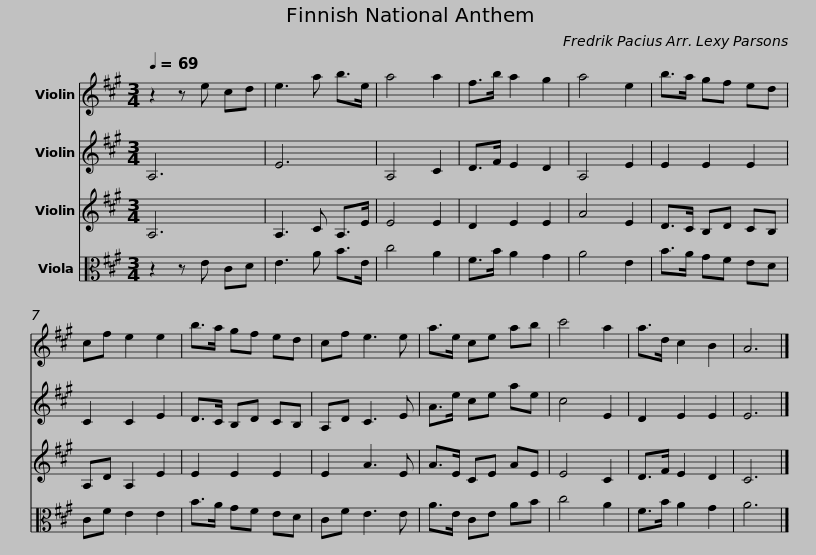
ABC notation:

X:1
%%score 1 2 3 4
L:1/8
Q:1/4=69
M:3/4
I:linebreak $
K:A
V:1 treble
V:2 treble
V:3 treble
V:4 alto
V:1
 z2 z e cd | e3 a b>e | a4 a2 | f>b a2 g2 | a4 e2 | %5
 b>a gf ed | cf e2 e2 | b>a gf ed |$ cf e3 e | a>e ce ab | %10
 c'4 a2 | a>d c2 B2 | A6 |] %13
V:2
 A,6 | E6 | A,4 C2 | D>F E2 D2 | A,4 E2 | %5
 E2 E2 E2 | C2 C2 E2 | D>C B,D CB, |$ A,D C3 E | A>e ce ae | %10
 c4 E2 | D2 E2 E2 | E6 |] %13
V:3
 A,6 | A,3 C A,>E | E4 E2 | D2 E2 E2 | A4 E2 | %5
 D>C B,D CB, | A,D A,2 E2 | E2 E2 E2 |$ E2 A3 E | A>E CE AE | %10
 E4 C2 | D>F E2 D2 | C6 |] %13
V:4
 z2 z E CD | E3 A B>E | c4 A2 | F>B A2 G2 | A4 E2 | %5
 B>A GF ED | CF E2 E2 | B>A GF ED |$ CF E3 E | A>E CE AB | %10
 c4 A2 | F>B A2 G2 | A6 |] %13
